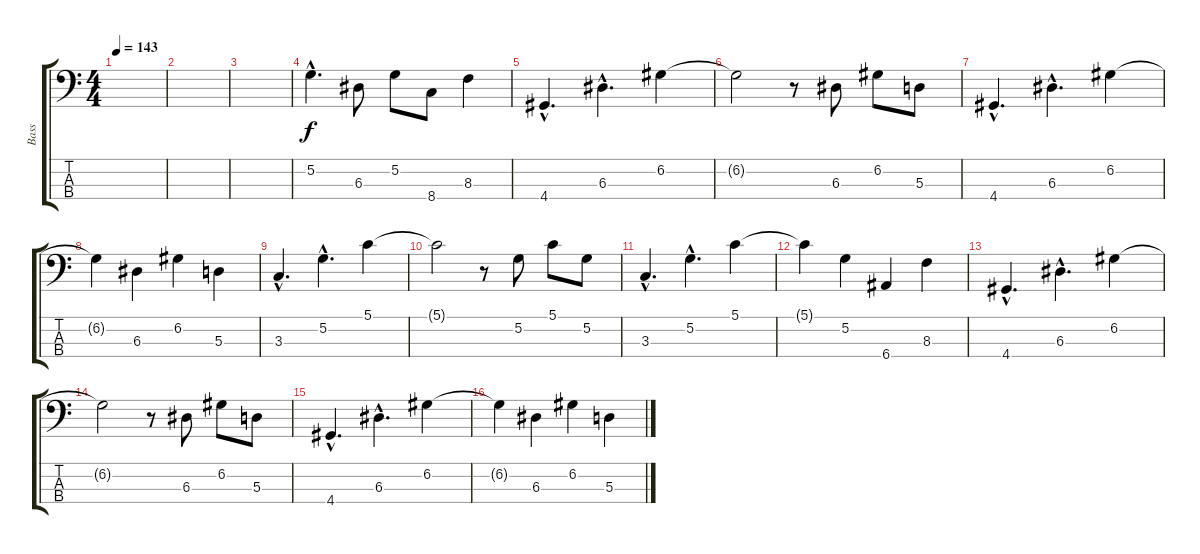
\track ("Bass" "Bass") {instrument electricbassfinger}
\staff {score tabs}
\tuning (G2 D2 A1 E1) {hide}
\ts (4 4)
\tempo 143
\clef f4
\ks c
|
|
|
5.2{hac}.4{d} 6.3.8 5.2.8 8.4.8 8.3.4 |
4.4{hac}.4{d} 6.3{hac}.4{d} 6.2.4 |
6.2{t}.2 r.8 6.3.8 6.2.8 5.3.8 |
4.4{hac}.4{d} 6.3{hac}.4{d} 6.2.4 |
6.2{t}.4 6.3.4 6.2.4 5.3.4 |
3.3{hac}.4{d} 5.2{hac}.4{d} 5.1.4 |
5.1{t}.2 r.8 5.2.8 5.1.8 5.2.8 |
3.3{hac}.4{d} 5.2{hac}.4{d} 5.1.4 |
5.1{t}.4 5.2.4 6.4.4 8.3.4 |
4.4{hac}.4{d} 6.3{hac}.4{d} 6.2.4 |
6.2{t}.2 r.8 6.3.8 6.2.8 5.3.8 |
4.4{hac}.4{d} 6.3{hac}.4{d} 6.2.4 |
6.2{t}.4 6.3.4 6.2.4 5.3.4
